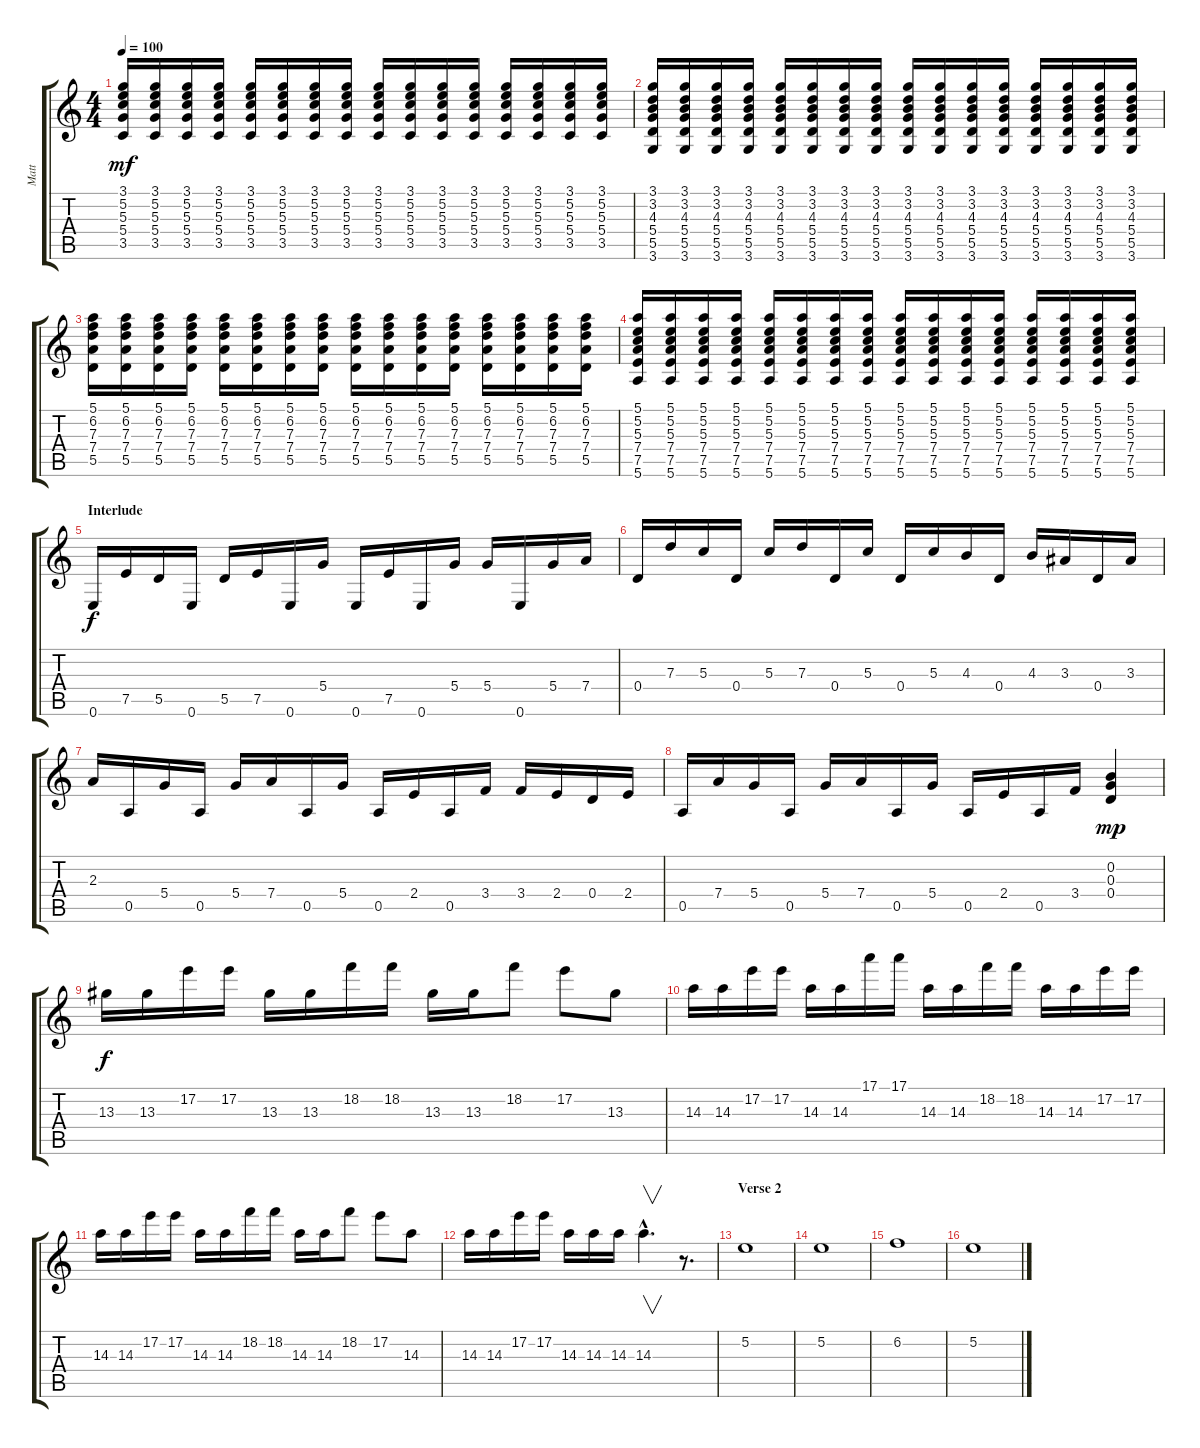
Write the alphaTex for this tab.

\track ("Matt" "Matt") {instrument distortionguitar}
\staff {score tabs}
\tuning (E4 B3 G3 D3 A2 E2) {hide}
\ts (4 4)
\tempo 100
\clef g2
\ks c
(3.1 5.2 5.3 5.4 3.5).16{dy mf} (3.1 5.2 5.3 5.4 3.5).16 (3.1 5.2 5.3 5.4 3.5).16 (3.1 5.2 5.3 5.4 3.5).16 (3.1 5.2 5.3 5.4 3.5).16 (3.1 5.2 5.3 5.4 3.5).16 (3.1 5.2 5.3 5.4 3.5).16 (3.1 5.2 5.3 5.4 3.5).16 (3.1 5.2 5.3 5.4 3.5).16 (3.1 5.2 5.3 5.4 3.5).16 (3.1 5.2 5.3 5.4 3.5).16 (3.1 5.2 5.3 5.4 3.5).16 (3.1 5.2 5.3 5.4 3.5).16 (3.1 5.2 5.3 5.4 3.5).16 (3.1 5.2 5.3 5.4 3.5).16 (3.1 5.2 5.3 5.4 3.5).16 |
(3.1 3.2 4.3 5.4 5.5 3.6).16 (3.1 3.2 4.3 5.4 5.5 3.6).16 (3.1 3.2 4.3 5.4 5.5 3.6).16 (3.1 3.2 4.3 5.4 5.5 3.6).16 (3.1 3.2 4.3 5.4 5.5 3.6).16 (3.1 3.2 4.3 5.4 5.5 3.6).16 (3.1 3.2 4.3 5.4 5.5 3.6).16 (3.1 3.2 4.3 5.4 5.5 3.6).16 (3.1 3.2 4.3 5.4 5.5 3.6).16 (3.1 3.2 4.3 5.4 5.5 3.6).16 (3.1 3.2 4.3 5.4 5.5 3.6).16 (3.1 3.2 4.3 5.4 5.5 3.6).16 (3.1 3.2 4.3 5.4 5.5 3.6).16 (3.1 3.2 4.3 5.4 5.5 3.6).16 (3.1 3.2 4.3 5.4 5.5 3.6).16 (3.1 3.2 4.3 5.4 5.5 3.6).16 |
(5.1 6.2 7.3 7.4 5.5).16 (5.1 6.2 7.3 7.4 5.5).16 (5.1 6.2 7.3 7.4 5.5).16 (5.1 6.2 7.3 7.4 5.5).16 (5.1 6.2 7.3 7.4 5.5).16 (5.1 6.2 7.3 7.4 5.5).16 (5.1 6.2 7.3 7.4 5.5).16 (5.1 6.2 7.3 7.4 5.5).16 (5.1 6.2 7.3 7.4 5.5).16 (5.1 6.2 7.3 7.4 5.5).16 (5.1 6.2 7.3 7.4 5.5).16 (5.1 6.2 7.3 7.4 5.5).16 (5.1 6.2 7.3 7.4 5.5).16 (5.1 6.2 7.3 7.4 5.5).16 (5.1 6.2 7.3 7.4 5.5).16 (5.1 6.2 7.3 7.4 5.5).16 |
(5.1 5.2 5.3 7.4 7.5 5.6).16 (5.1 5.2 5.3 7.4 7.5 5.6).16 (5.1 5.2 5.3 7.4 7.5 5.6).16 (5.1 5.2 5.3 7.4 7.5 5.6).16 (5.1 5.2 5.3 7.4 7.5 5.6).16 (5.1 5.2 5.3 7.4 7.5 5.6).16 (5.1 5.2 5.3 7.4 7.5 5.6).16 (5.1 5.2 5.3 7.4 7.5 5.6).16 (5.1 5.2 5.3 7.4 7.5 5.6).16 (5.1 5.2 5.3 7.4 7.5 5.6).16 (5.1 5.2 5.3 7.4 7.5 5.6).16 (5.1 5.2 5.3 7.4 7.5 5.6).16 (5.1 5.2 5.3 7.4 7.5 5.6).16 (5.1 5.2 5.3 7.4 7.5 5.6).16 (5.1 5.2 5.3 7.4 7.5 5.6).16 (5.1 5.2 5.3 7.4 7.5 5.6).16 |
\section ("" "Interlude")
0.6.16{dy f} 7.5.16 5.5.16 0.6.16 5.5.16 7.5.16 0.6.16 5.4.16 0.6.16 7.5.16 0.6.16 5.4.16 5.4.16 0.6.16 5.4.16 7.4.16 |
0.4.16 7.3.16 5.3.16 0.4.16 5.3.16 7.3.16 0.4.16 5.3.16 0.4.16 5.3.16 4.3.16 0.4.16 4.3.16 3.3.16 0.4.16 3.3.16 |
2.3.16 0.5.16 5.4.16 0.5.16 5.4.16 7.4.16 0.5.16 5.4.16 0.5.16 2.4.16 0.5.16 3.4.16 3.4.16 2.4.16 0.4.16 2.4.16 |
0.5.16 7.4.16 5.4.16 0.5.16 5.4.16 7.4.16 0.5.16 5.4.16 0.5.16 2.4.16 0.5.16 3.4.16 (0.2 0.3 0.4).4{dy mp} |
13.3.16{dy f} 13.3.16 17.2.16 17.2.16 13.3.16 13.3.16 18.2.16 18.2.16 13.3.16 13.3.16 18.2.8 17.2.8 13.3.8 |
14.3.16 14.3.16 17.2.16 17.2.16 14.3.16 14.3.16 17.1.16 17.1.16 14.3.16 14.3.16 18.2.16 18.2.16 14.3.16 14.3.16 17.2.16 17.2.16 |
14.3.16 14.3.16 17.2.16 17.2.16 14.3.16 14.3.16 18.2.16 18.2.16 14.3.16 14.3.16 18.2.8 17.2.8 14.3.8 |
14.3.16 14.3.16 17.2.16 17.2.16 14.3.16 14.3.16 14.3.16 14.3{hac}.4{v d} r.8{d} |
\section ("" "Verse 2")
5.2.1 |
5.2.1 |
6.2.1 |
5.2.1
